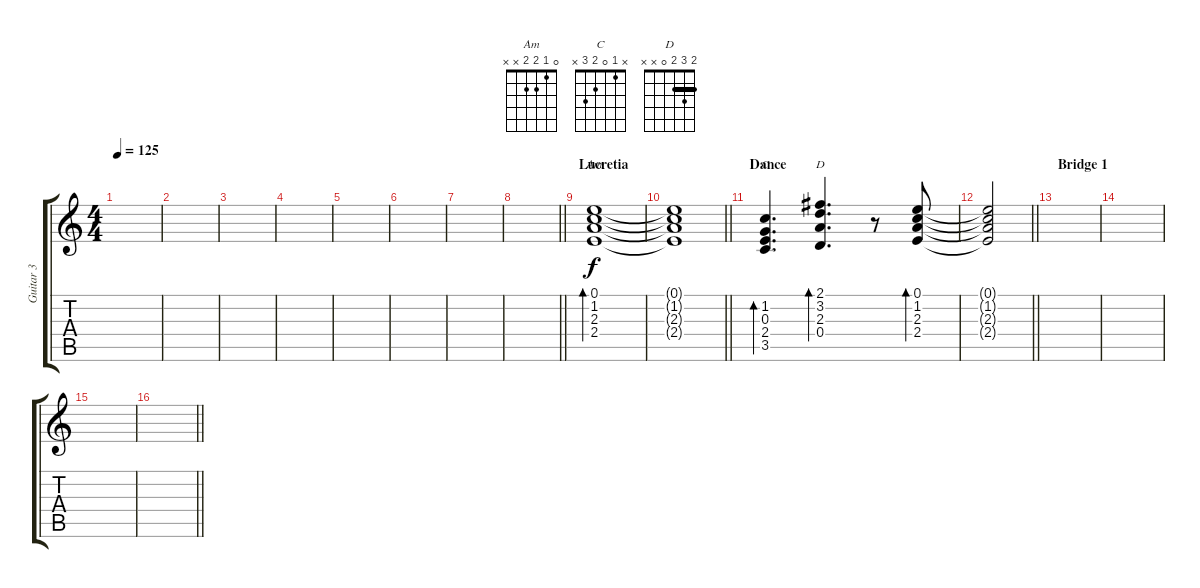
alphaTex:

\track ("Guitar 3" "Guitar 3") {instrument electricguitarclean}
\staff {score tabs}
\tuning (E4 B3 G3 D3 A2 E2) {hide}
\chord ("Am" 0 1 2 2 x x)
\chord ("C" x 1 0 2 3 x)
\chord ("D" 2 3 2 0 x x) {barre 2}
\ts (4 4)
\tempo 125
\clef g2
\ks c
|
|
|
|
|
|
|
\barLineRight lightlight
|
\section ("" "Lucretia")
(0.1 1.2 2.3 2.4).1{bd 240 ch "Am"} |
\barLineRight lightlight
(0.1{t} 1.2{t} 2.3{t} 2.4{t}).1 |
\section ("" "Dance")
(1.2 0.3 2.4 3.5).4{d bd 240 ch "C"} (2.1 3.2 2.3 0.4).4{d bd 240 ch "D"} r.8 (0.1 1.2 2.3 2.4).8{bd 240} |
\barLineRight lightlight
(0.1{t} 1.2{t} 2.3{t} 2.4{t}).2 |
\section ("" "Bridge 1")
|
|
|
\barLineRight lightlight
